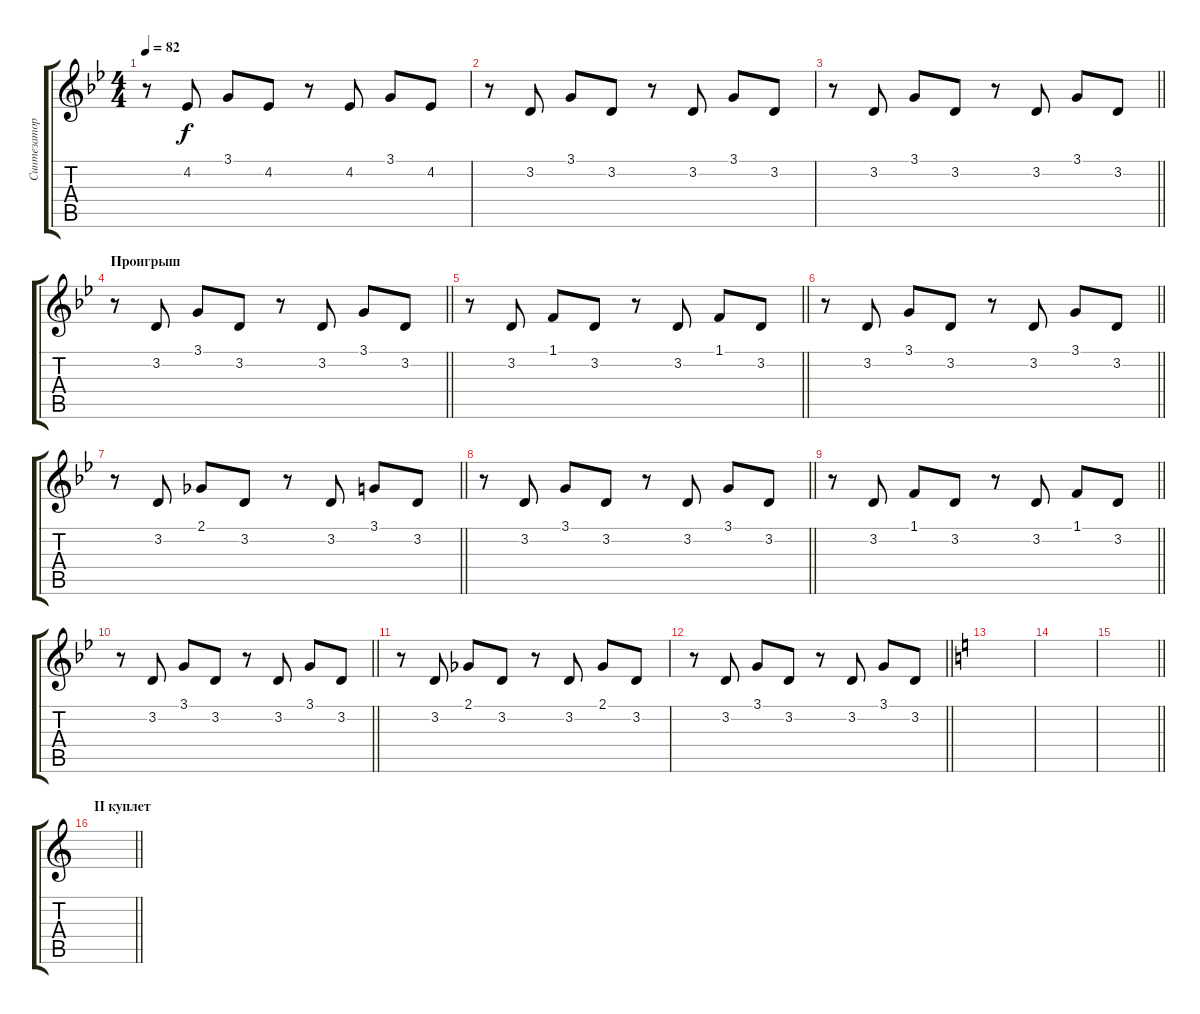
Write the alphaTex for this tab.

\track ("Синтезатор" "Синтезатор") {instrument pizzicatostrings}
\staff {score tabs}
\tuning (E4 B3 G3 D3 A2 E2) {hide}
\ts (4 4)
\tempo 82
\clef g2
\ks gminor
r.8{dy f} 4.2.8 3.1.8 4.2.8 r.8 4.2.8 3.1.8 4.2.8 |
r.8 3.2.8 3.1.8 3.2.8 r.8 3.2.8 3.1.8 3.2.8 |
\barLineRight lightlight
r.8 3.2.8 3.1.8 3.2.8 r.8 3.2.8 3.1.8 3.2.8 |
\section ("" "Проигрыш")
\barLineRight lightlight
r.8 3.2.8 3.1.8 3.2.8 r.8 3.2.8 3.1.8 3.2.8 |
\barLineRight lightlight
r.8 3.2.8 1.1.8 3.2.8 r.8 3.2.8 1.1.8 3.2.8 |
\barLineRight lightlight
r.8 3.2.8 3.1.8 3.2.8 r.8 3.2.8 3.1.8 3.2.8 |
\barLineRight lightlight
r.8 3.2.8 2.1.8 3.2.8 r.8 3.2.8 3.1.8 3.2.8 |
\barLineRight lightlight
r.8 3.2.8 3.1.8 3.2.8 r.8 3.2.8 3.1.8 3.2.8 |
\barLineRight lightlight
r.8 3.2.8 1.1.8 3.2.8 r.8 3.2.8 1.1.8 3.2.8 |
\barLineRight lightlight
r.8 3.2.8 3.1.8 3.2.8 r.8 3.2.8 3.1.8 3.2.8 |
r.8 3.2.8 2.1.8 3.2.8 r.8 3.2.8 2.1.8 3.2.8 |
\barLineRight lightlight
r.8 3.2.8 3.1.8 3.2.8 r.8 3.2.8 3.1.8 3.2.8 |
\section ("" "")
\ks aminor
|
|
\barLineRight lightlight
|
\section ("" "II куплет")
\barLineRight lightlight
